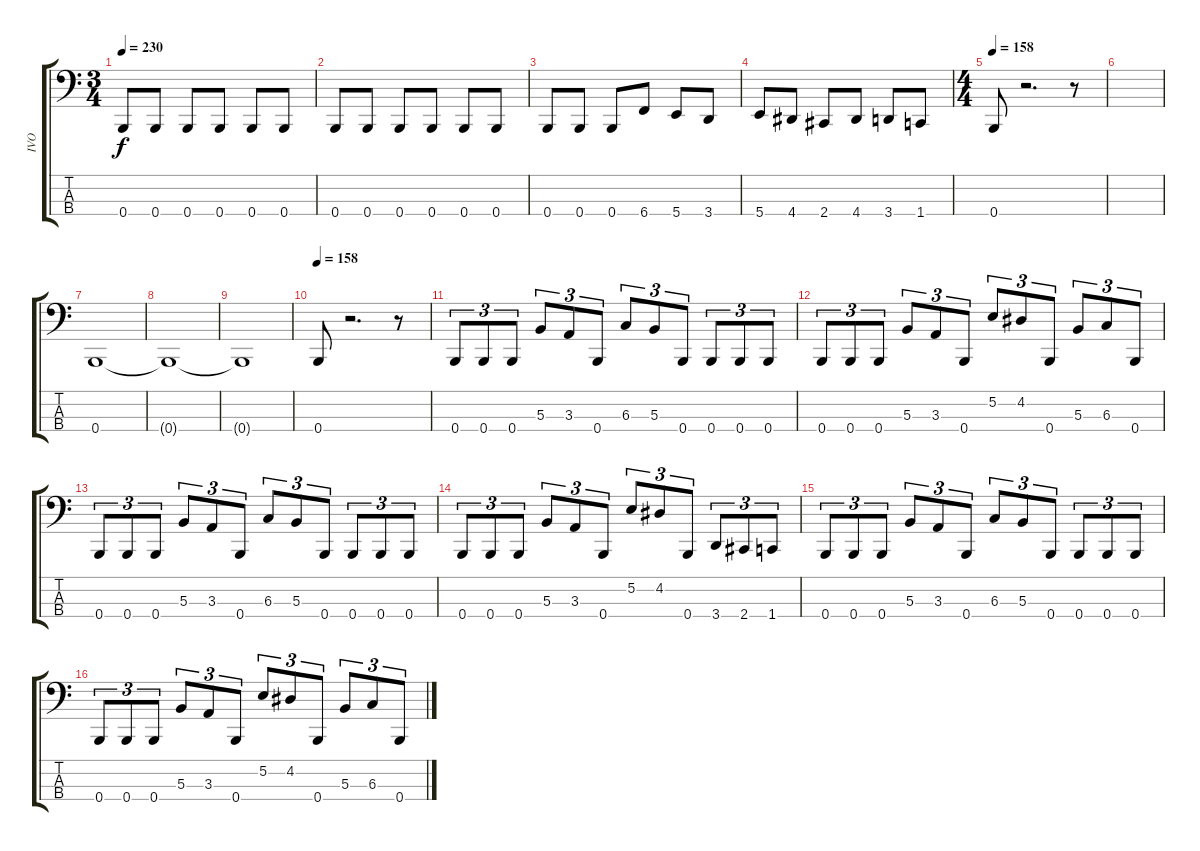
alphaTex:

\track ("IVO" "IVO") {instrument electricbasspick}
\staff {score tabs}
\tuning (E2 B1 Gb1 B0) {hide}
\ts (3 4)
\tempo 230
\clef f4
\ks c
0.4.8{dy f} 0.4.8 0.4.8 0.4.8 0.4.8 0.4.8 |
0.4.8 0.4.8 0.4.8 0.4.8 0.4.8 0.4.8 |
0.4.8 0.4.8 0.4.8 6.4.8 5.4.8 3.4.8 |
5.4.8 4.4.8 2.4.8 4.4.8 3.4.8 1.4.8 |
\ts (4 4)
\tempo 158
0.4.8 r.2{d} r.8 |
|
0.4.1 |
0.4{t}.1 |
0.4{t}.1 |
\tempo 158
0.4.8 r.2{d} r.8 |
0.4.8{tu (3 2)} 0.4.8{tu (3 2)} 0.4.8{tu (3 2)} 5.3.8{tu (3 2)} 3.3.8{tu (3 2)} 0.4.8{tu (3 2)} 6.3.8{tu (3 2)} 5.3.8{tu (3 2)} 0.4.8{tu (3 2)} 0.4.8{tu (3 2)} 0.4.8{tu (3 2)} 0.4.8{tu (3 2)} |
0.4.8{tu (3 2)} 0.4.8{tu (3 2)} 0.4.8{tu (3 2)} 5.3.8{tu (3 2)} 3.3.8{tu (3 2)} 0.4.8{tu (3 2)} 5.2.8{tu (3 2)} 4.2.8{tu (3 2)} 0.4.8{tu (3 2)} 5.3.8{tu (3 2)} 6.3.8{tu (3 2)} 0.4.8{tu (3 2)} |
0.4.8{tu (3 2)} 0.4.8{tu (3 2)} 0.4.8{tu (3 2)} 5.3.8{tu (3 2)} 3.3.8{tu (3 2)} 0.4.8{tu (3 2)} 6.3.8{tu (3 2)} 5.3.8{tu (3 2)} 0.4.8{tu (3 2)} 0.4.8{tu (3 2)} 0.4.8{tu (3 2)} 0.4.8{tu (3 2)} |
0.4.8{tu (3 2)} 0.4.8{tu (3 2)} 0.4.8{tu (3 2)} 5.3.8{tu (3 2)} 3.3.8{tu (3 2)} 0.4.8{tu (3 2)} 5.2.8{tu (3 2)} 4.2.8{tu (3 2)} 0.4.8{tu (3 2)} 3.4.8{tu (3 2)} 2.4.8{tu (3 2)} 1.4.8{tu (3 2)} |
0.4.8{tu (3 2)} 0.4.8{tu (3 2)} 0.4.8{tu (3 2)} 5.3.8{tu (3 2)} 3.3.8{tu (3 2)} 0.4.8{tu (3 2)} 6.3.8{tu (3 2)} 5.3.8{tu (3 2)} 0.4.8{tu (3 2)} 0.4.8{tu (3 2)} 0.4.8{tu (3 2)} 0.4.8{tu (3 2)} |
0.4.8{tu (3 2)} 0.4.8{tu (3 2)} 0.4.8{tu (3 2)} 5.3.8{tu (3 2)} 3.3.8{tu (3 2)} 0.4.8{tu (3 2)} 5.2.8{tu (3 2)} 4.2.8{tu (3 2)} 0.4.8{tu (3 2)} 5.3.8{tu (3 2)} 6.3.8{tu (3 2)} 0.4.8{tu (3 2)}
